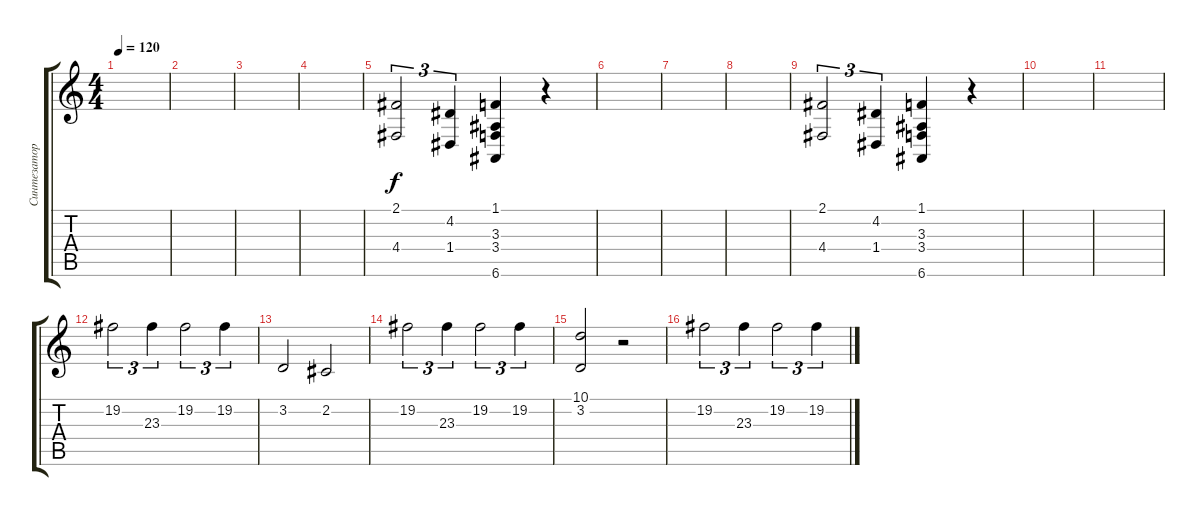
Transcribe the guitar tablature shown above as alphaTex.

\track ("Синтезатор 1 (Мустис)" "Синтезатор") {instrument electricgrandpiano}
\staff {score tabs}
\tuning (E4 B3 G3 D3 A2 E2) {hide}
\ts (4 4)
\tempo 120
\clef g2
\ks c
|
|
|
|
(2.1 4.4).2{tu (3 2) dy f volume 8} (4.2 1.4).4{tu (3 2)} (1.1 3.3 3.4 6.6).4 r.4 |
|
|
|
(2.1 4.4).2{tu (3 2)} (4.2 1.4).4{tu (3 2)} (1.1 3.3 3.4 6.6).4 r.4 |
|
|
19.2.2{tu (3 2)} 23.3.4{tu (3 2)} 19.2.2{tu (3 2)} 19.2.4{tu (3 2)} |
3.2.2 2.2.2 |
19.2.2{tu (3 2)} 23.3.4{tu (3 2)} 19.2.2{tu (3 2)} 19.2.4{tu (3 2)} |
(10.1 3.2).2 r.2 |
19.2.2{tu (3 2)} 23.3.4{tu (3 2)} 19.2.2{tu (3 2)} 19.2.4{tu (3 2)}
